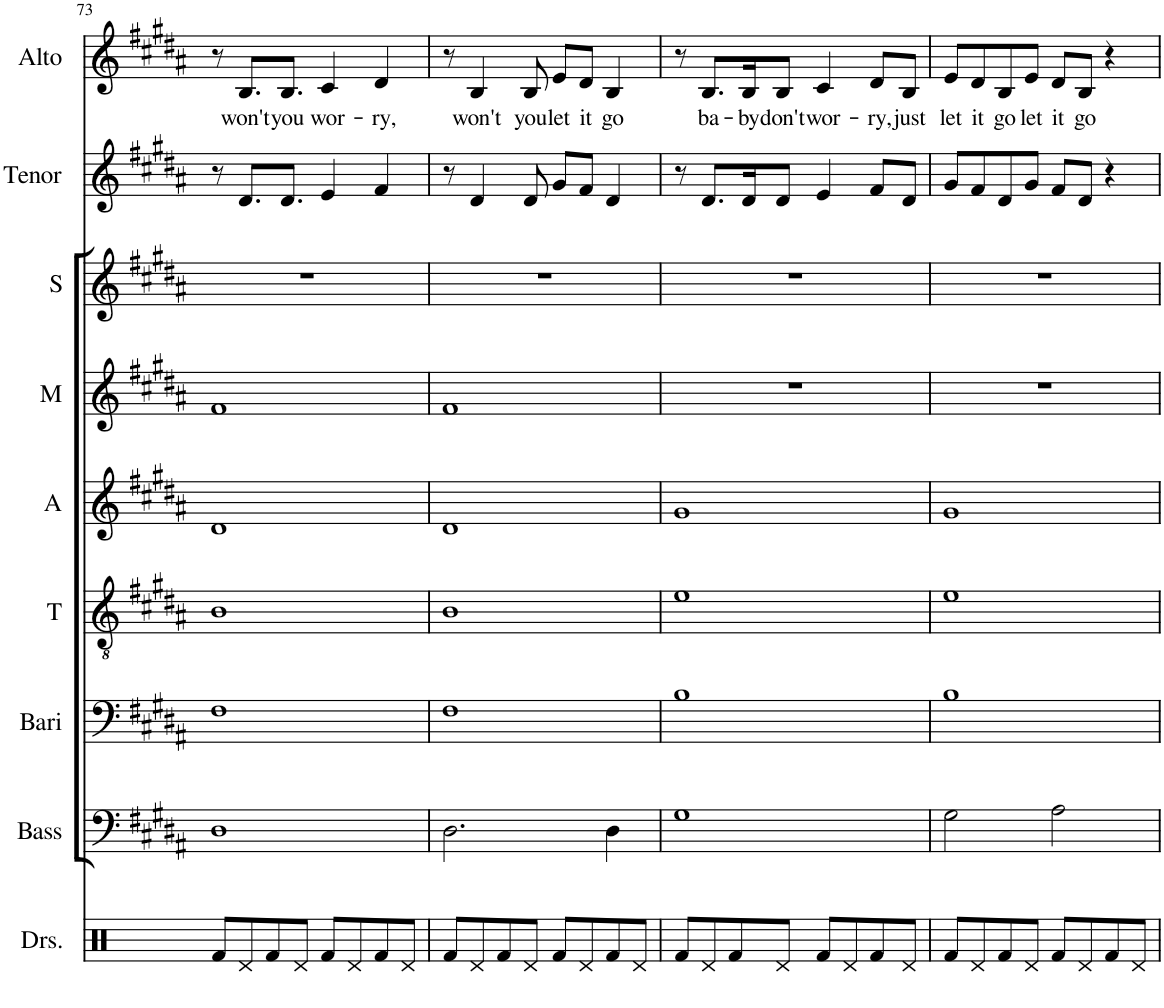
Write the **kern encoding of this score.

**kern	**kern	**kern	**kern	**kern	**kern	**kern	**kern	**kern	**text
*part9	*part8	*part7	*part6	*part5	*part4	*part3	*part2	*part1	*part1
*staff9	*staff8	*staff7	*staff6	*staff5	*staff4	*staff3	*staff2	*staff1	*staff1
*I"Drumset	*I"Bass	*I"Baritone	*I"Tenor	*I"Alto	*I"Mezzo	*I"Soprano	*I"Tenor	*I"Alto	*
*I'Drs.	*I'Bass	*I'Bari	*I'T	*I'A	*I'M	*I'S	*I'Tenor	*I'Alto	*
!!LO:PB:g=z
*clefX	*clefF4	*clefF4	*clefGv2	*clefG2	*clefG2	*clefG2	*clefG2	*clefG2	*
*k[]	*k[f#c#g#d#a#]	*k[f#c#g#d#a#]	*k[f#c#g#d#a#]	*k[f#c#g#d#a#]	*k[f#c#g#d#a#]	*k[f#c#g#d#a#]	*k[f#c#g#d#a#]	*k[f#c#g#d#a#]	*
*M4/4	*M4/4	*M4/4	*M4/4	*M4/4	*M4/4	*M4/4	*M4/4	*M4/4	*
=73	=73	=73	=73	=73	=73	=73	=73	=73	=73
8Rf/L	1D#	1F#	1B	1d#	1f#	1r	8r	8r	.
!	!	!	!	!	!	!	!	!	!LO:LY:b
8Rd/	.	.	.	.	.	.	8.d#/L	8.B/L	won't
8Rf/	.	.	.	.	.	.	.	.	.
!	!	!	!	!	!	!	!	!	!LO:LY:b
.	.	.	.	.	.	.	8.d#/J	8.B/J	you
8Rd/J	.	.	.	.	.	.	.	.	.
!	!	!	!	!	!	!	!	!	!LO:LY:b
8Rf/L	.	.	.	.	.	.	4e/	4c#/	wor-
8Rd/	.	.	.	.	.	.	.	.	.
!	!	!	!	!	!	!	!	!	!LO:LY:b
8Rf/	.	.	.	.	.	.	4f#/	4d#/	-ry,
8Rd/J	.	.	.	.	.	.	.	.	.
=74	=74	=74	=74	=74	=74	=74	=74	=74	=74
8Rf/L	2.D#\	1F#	1B	1d#	1f#	1r	8r	8r	.
!	!	!	!	!	!	!	!	!	!LO:LY:b
8Rd/	.	.	.	.	.	.	4d#/	4B/	won't
8Rf/	.	.	.	.	.	.	.	.	.
!	!	!	!	!	!	!	!	!	!LO:LY:b
8Rd/J	.	.	.	.	.	.	8d#/	8B/	you
!	!	!	!	!	!	!	!	!	!LO:LY:b
8Rf/L	.	.	.	.	.	.	8g#/L	8e/L	let
!	!	!	!	!	!	!	!	!	!LO:LY:b
8Rd/	.	.	.	.	.	.	8f#/J	8d#/J	it
!	!	!	!	!	!	!	!	!	!LO:LY:b
8Rf/	4D#\	.	.	.	.	.	4d#/	4B/	go
8Rd/J	.	.	.	.	.	.	.	.	.
=75	=75	=75	=75	=75	=75	=75	=75	=75	=75
8Rf/L	1G#	1B	1e	1g#	1r	1r	8r	8r	.
!	!	!	!	!	!	!	!	!	!LO:LY:b
8Rd/	.	.	.	.	.	.	8.d#/L	8.B/L	ba-
8Rf/	.	.	.	.	.	.	.	.	.
!	!	!	!	!	!	!	!	!	!LO:LY:b
.	.	.	.	.	.	.	16d#/K	16B/K	-by
!	!	!	!	!	!	!	!	!	!LO:LY:b
8Rd/J	.	.	.	.	.	.	8d#/J	8B/J	don't
!	!	!	!	!	!	!	!	!	!LO:LY:b
8Rf/L	.	.	.	.	.	.	4e/	4c#/	wor-
8Rd/	.	.	.	.	.	.	.	.	.
!	!	!	!	!	!	!	!	!	!LO:LY:b
8Rf/	.	.	.	.	.	.	8f#/L	8d#/L	-ry,
!	!	!	!	!	!	!	!	!	!LO:LY:b
8Rd/J	.	.	.	.	.	.	8d#/J	8B/J	just
=76	=76	=76	=76	=76	=76	=76	=76	=76	=76
!	!	!	!	!	!	!	!	!	!LO:LY:b
8Rf/L	2G#\	1B	1e	1g#	1r	1r	8g#/L	8e/L	let
!	!	!	!	!	!	!	!	!	!LO:LY:b
8Rd/	.	.	.	.	.	.	8f#/	8d#/	it
!	!	!	!	!	!	!	!	!	!LO:LY:b
8Rf/	.	.	.	.	.	.	8d#/	8B/	go
!	!	!	!	!	!	!	!	!	!LO:LY:b
8Rd/J	.	.	.	.	.	.	8g#/J	8e/J	let
!	!	!	!	!	!	!	!	!	!LO:LY:b
8Rf/L	2A#\	.	.	.	.	.	8f#/L	8d#/L	it
!	!	!	!	!	!	!	!	!	!LO:LY:b
8Rd/	.	.	.	.	.	.	8d#/J	8B/J	go
8Rf/	.	.	.	.	.	.	4r	4r	.
8Rd/J	.	.	.	.	.	.	.	.	.
=	=	=	=	=	=	=	=	=	=
*-	*-	*-	*-	*-	*-	*-	*-	*-	*-
